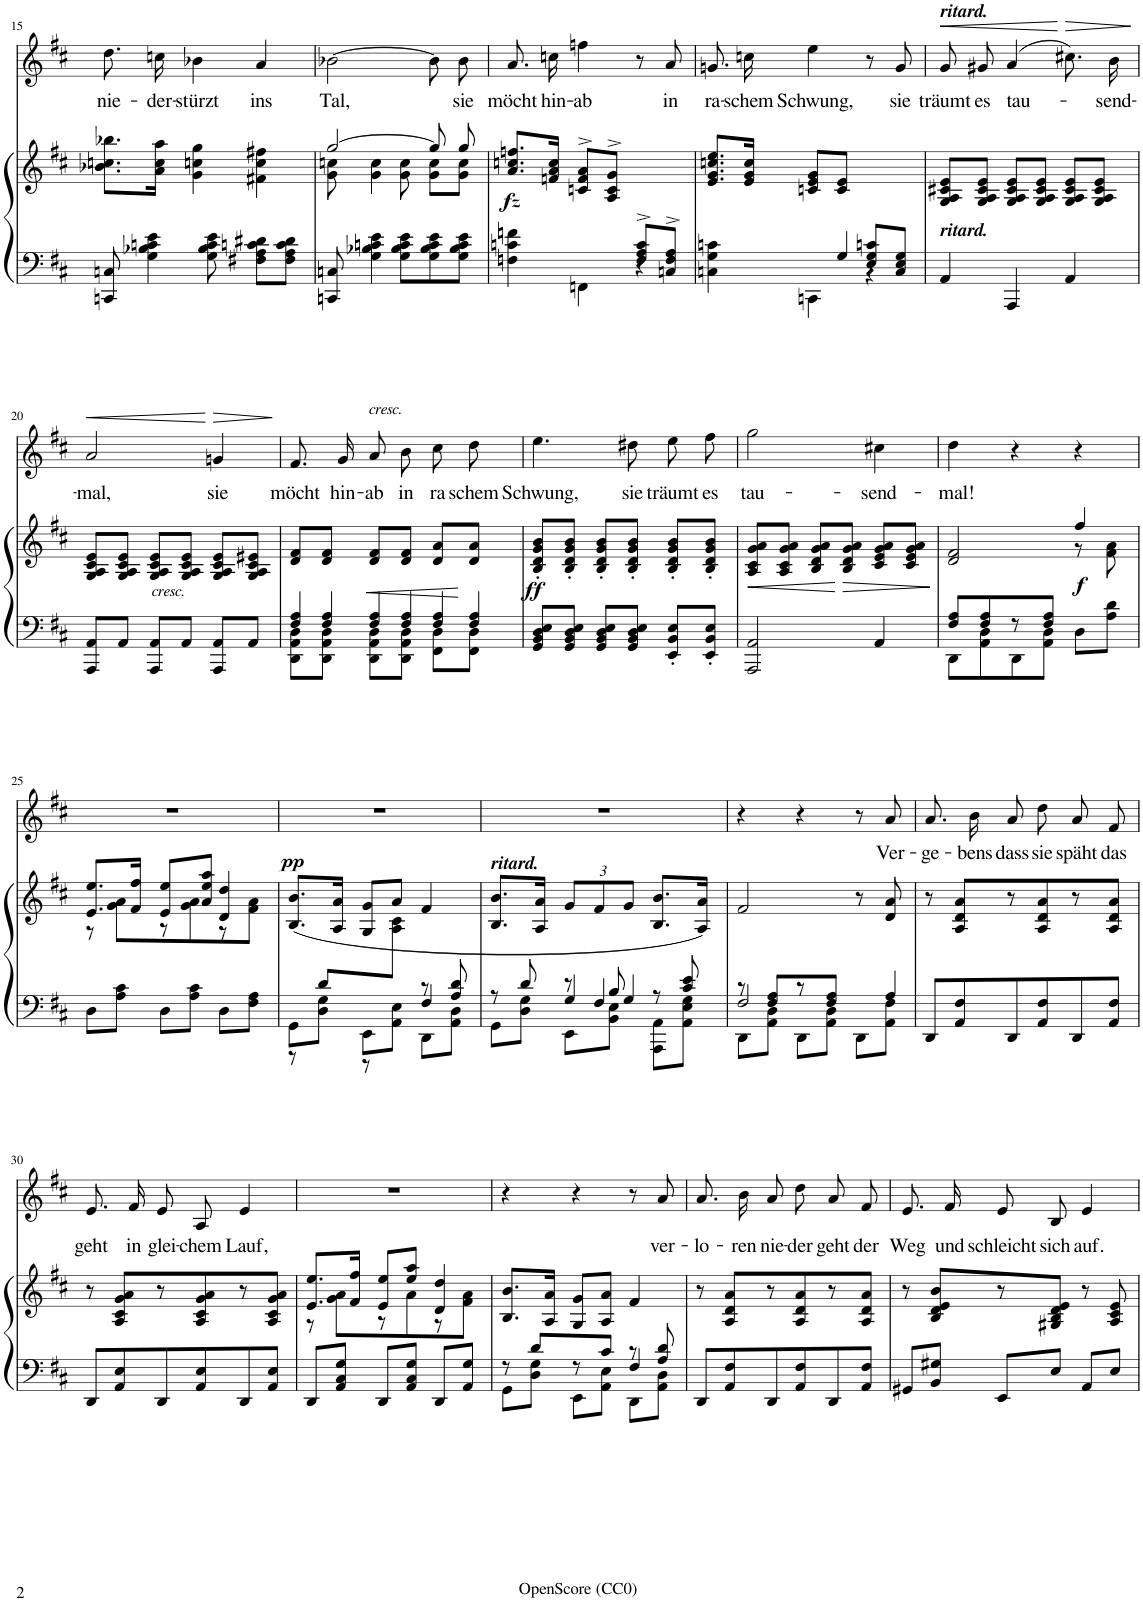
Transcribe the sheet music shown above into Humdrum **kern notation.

**kern	**kern	**dynam	**kern	**text	**dynam
*part2	*part2	*part2	*part1	*part1	*part1
*staff3	*staff2	*staff2/3	*staff1	*staff1	*staff1
*I"Pianoforte	*	*	*I"Singstimme Voice	*	*
*I'Pno	*	*	*	*	*
!!LO:PB:g=z
*clefF4	*clefG2	*	*clefG2	*	*
*k[f#c#]	*k[f#c#]	*	*k[f#c#]	*	*
*M3/4	*M3/4	*	*M3/4	*	*
=15	=15	=15	=15	=15	=15
!	!	!	!	!LO:LY:b	!
8CCn/ 8Cn/	8.b-X\ 8.ccn\ 8.bb-X\L	.	8.dd\L	nie-	.
4G\ 4B-X\ 4cn\ 4e\	.	.	.	.	.
!	!	!	!	!LO:LY:b	!
.	16a\ 16cc\ 16aa\Jk	.	16ccn\Jk	-der-	.
!	!	!	!	!LO:LY:b	!
.	4g\ 4ccn\ 4gg\	.	4b-X\	-stürzt	.
8G\ 8B-\ 8c\ 8e\	.	.	.	.	.
!	!	!	!	!LO:LY:b	!
8F#X\ 8A\ 8cn\ 8d#X\L	4f#X\ 4cc\ 4ff#X\	.	4a/	ins	.
8F#\ 8A\ 8c\ 8d#\J	.	.	.	.	.
=16	=16	=16	=16	=16	=16
*	*^	*	*	*	*
!	!	!	!	!	!LO:LY:b	!
8CCn/ 8Cn/	[2gg/	8g\ 8ccn\	.	[2b-X\	Tal,	.
4G\ 4B-X\ 4cn\ 4e\	.	4g\ 4cc\	.	.	.	.
8G\ 8B-\ 8c\ 8e\L	.	8g\ 8cc\	.	.	.	.
8G\ 8B-\ 8c\ 8e\	8gg/]	8g\ 8cc\L	.	8b-\L]	.	.
!	!	!	!	!	!LO:LY:b	!
8G\ 8B-\ 8c\ 8e\J	8gg/	8g\ 8cc\J	.	8b-\J	sie	.
=17	=17	=17	=17	=17	=17	=17
*^	*	*	*	*	*	*
!	!	!	!	!LO:DY:b	!	!LO:LY:b	!
*	*	*v	*v	*	*	*	*
2ryy	4Fn\ 4cn\ 4fn\	8.a/ 8.ccn/ 8.ffn/L	fz	8.a\L	möcht	.
!	!	!	!	!	!LO:LY:b	!
.	.	16fn/ 16a/ 16cc/Jk	.	16ccn\Jk	hin-	.
!	!	!	!	!	!LO:LY:b	!
.	4FFn\	8cn/^> 8f/^> 8a/^>L	.	4ffn\	-ab	.
.	.	8A/^> 8c/^> 8f/^>J	.	.	.	.
8F/^> 8A/^> 8c/^>L	4r	4ryy	.	8r	.	.
!	!	!	!	!	!LO:LY:b	!
8Cn/^> 8F/^> 8A/^>J	.	.	.	8a/	in	.
=18	=18	=18	=18	=18	=18	=18
*	*^	*	*	*	*	*
!	!	!	!	!	!	!LO:LY:b	!
2ryy	4Cn\ 4G\ 4cn\	4.ryy	8.e/ 8.g/ 8.ccn/ 8.ee/L	.	8.gn/L	ra-	.
!	!	!	!	!	!	!LO:LY:b	!
.	.	.	16e/ 16g/ 16cc/Jk	.	16ccn/Jk	-schem	.
!	!	!	!	!	!	!LO:LY:b	!
.	4CCn\	.	8cn/ 8e/ 8g/L	.	4ee\	Schwung,	.
.	.	8G/	8c/ 8e/J	.	.	.	.
8E/ 8G/ 8cn/L	4ryy	4r	4ryy	.	8r	.	.
!	!	!	!	!	!	!LO:LY:b	!
8C/ 8E/ 8G/J	.	.	.	.	8g/	sie	.
*v	*v	*v	*	*	*	*	*
=19	=19	=19	=19	=19	=19
!	!	!	!LO:TX:a:Bi:t=ritard.	!	!
!	!LO:TX:b:Bi:t=ritard.	!	!	!	!
!	!	!	!	!LO:LY:b	!LO:HP:b
4AA/	8G/ 8A/ 8c#X/ 8e/L	.	8g/L	träumt	<
!	!	!	!	!LO:LY:b	!
.	8G/ 8A/ 8c#/ 8e/J	.	8g#X/J	es	.
!	!	!	!	!LO:LY:b	!
4AAA/	8G/ 8A/ 8c#/ 8e/L	.	(4a/	tau-	.
.	8G/ 8A/ 8c#/ 8e/J	.	.	.	.
!	!	!	!	!	!LO:HP:n=1:b
4AA/	8G/ 8A/ 8c#/ 8e/L	.	8.cc#X\L)	.	[ >
.	8G/ 8A/ 8c#/ 8e/J	.	.	.	.
!	!	!	!	!LO:LY:b	!
.	.	.	16b\Jk	-send-	.
.	.	.	.	.	]
!!LO:LB:g=z
=20	=20	=20	=20	=20	=20
!	!	!	!	!LO:LY:b	!LO:HP:b
8AAA/ 8AA/L	8G/ 8A/ 8c#/ 8e/L	.	2a/	-mal,	<
8AA/J	8G/ 8A/ 8c#/ 8e/J	.	.	.	.
!	!LO:TX:b:i:t=cresc.	!	!	!	!
8AAA/ 8AA/L	8G/ 8A/ 8c#/ 8e/L	.	.	.	.
8AA/J	8G/ 8A/ 8c#/ 8e/J	.	.	.	.
!	!	!	!	!LO:LY:b	!LO:HP:n=1:b
8AAA/ 8AA/L	8G/ 8A/ 8c#/ 8e/L	.	4gn/	sie	[ >
8AA/J	8G/ 8A/ 8c#/ 8e#X/J	.	.	.	.
.	.	.	.	.	]
=21	=21	=21	=21	=21	=21
*^	*	*	*	*	*
!	!	!	!	!	!LO:LY:b	!
8F#/ 8A/	8DD\ 8AA\ 8D\L	8d/ 8f#/L	.	8.f#/L	möcht	.
8F#/ 8A/	8DD\ 8AA\ 8D\J	8d/ 8f#/J	.	.	.	.
!	!	!	!	!	!LO:LY:b	!
.	.	.	.	16g/Jk	hin-	.
!	!	!	!	!LO:TX:a:i:t=cresc.	!	!
!	!	!	!LO:HP:b	!	!LO:LY:b	!
8F#/ 8A/	8DD\ 8AA\ 8D\L	8d/ 8f#/L	<	8a/L	-ab	.
!	!	!	!	!	!LO:LY:b	!
8F#/ 8A/	8DD\ 8AA\ 8D\J	8d/ 8f#/J	.	8b/J	in	.
!	!	!	!	!	!LO:LY:b	!
8F#/ 8A/	8FF#\ 8D\L	8d/ 8a/L	.	8cc#\L	ra-	.
!	!	!	!	!	!LO:LY:b	!
8F#/ 8A/	8FF#\ 8D\J	8d/ 8a/J	[	8dd\J	-schem	.
=22	=22	=22	=22	=22	=22	=22
!	!	!	!LO:DY:b	!	!LO:LY:b	!
*v	*v	*	*	*	*	*
8GG/ 8BB/ 8D/ 8E/L	8B/' 8d/' 8g/' 8b/'L	ff	4.ee\	Schwung,	.
8GG/ 8BB/ 8D/ 8E/J	8B/' 8d/' 8g/' 8b/'J	.	.	.	.
8GG/ 8BB/ 8D/ 8E/L	8B/' 8d/' 8g/' 8b/'L	.	.	.	.
!	!	!	!	!LO:LY:b	!
8GG/ 8BB/ 8D/ 8E/J	8B/' 8d/' 8g/' 8b/'J	.	8dd#X\	sie	.
!	!	!	!	!LO:LY:b	!
8EE/' 8BB/' 8E/'L	8B/' 8d/' 8g/' 8b/'L	.	8ee\L	träumt	.
!	!	!	!	!LO:LY:b	!
8EE/' 8BB/' 8E/'J	8B/' 8d/' 8g/' 8b/'J	.	8ff#\J	es	.
=23	=23	=23	=23	=23	=23
!	!	!LO:HP:b	!	!LO:LY:b	!
2AAA/ 2AA/	8A/ 8c#/ 8g/ 8a/L	<	2gg\	tau-	.
.	8A/ 8c#/ 8g/ 8a/J	.	.	.	.
.	8B/ 8d/ 8g/ 8a/L	.	.	.	.
!	!	!LO:HP:n=1:b	!	!	!
.	8B/ 8d/ 8g/ 8a/J	[ >	.	.	.
!	!	!	!	!LO:LY:b	!
4AA/	8c#/ 8e/ 8g/ 8a/L	.	4cc#X\	-send-	.
.	8c#/ 8e/ 8g/ 8a/J	.	.	.	.
.	.	]	.	.	.
=24	=24	=24	=24	=24	=24
*^	*^	*	*	*	*
!	!	!	!	!	!	!LO:LY:b	!
8F#/ 8A/L	8DD\L	2d/ 2f#/	2ryy	.	4dd\	-mal!	.
8F#/ 8A/	8AA\ 8D\	.	.	.	.	.	.
8r	8DD\	.	.	.	4r	.	.
8F#/ 8A/J	8AA\ 8D\J	.	.	.	.	.	.
!	!	!	!	!LO:DY:b	!	!	!
8D\L	4ryy	4ff#/	8r	f	4r	.	.
8A\ 8d\J	.	.	8f#\ 8a\	.	.	.	.
*v	*v	*	*	*	*	*	*
!!LO:LB:g=z
=25	=25	=25	=25	=25	=25	=25
8D\L	8.e/ 8.ee/L	8r	.	2.r	.	.
8A\ 8c#\J	.	8g\ 8a\L	.	.	.	.
.	16f#/ 16ff#/Jk	.	.	.	.	.
8D\L	8e/ 8ee/L	8r	.	.	.	.
8A\ 8c#\J	8a/ 8ee/ 8aa/J	8g\ 8a\	.	.	.	.
8D\L	4d/ 4dd/	8r	.	.	.	.
8F#\ 8A\J	.	8f#\ 8a\J	.	.	.	.
=26	=26	=26	=26	=26	=26	=26
*^	*	*	*	*	*	*
*	*^	*	*	*	*	*	*
!	!	!	!	!	!LO:DY:a	!	!	!
8GG\L	8r	2ryy	(8.B/ 8.b/L	4.ryy	pp	2.r	.	.
8D\ 8G\J	8d/L	.	.	.	.	.	.	.
.	.	.	16A/ 16a/Jk	.	.	.	.	.
8EE\L	8r	.	8G/ 8g/L	.	.	.	.	.
8AA\ 8E\J	8ryy	.	8a/J	8A\ 8c#\J	.	.	.	.
8DD\L	8r	4F#/	4f#/	4ryy	.	.	.	.
8AA\ 8D\J	8A/ 8d/	.	.	.	.	.	.	.
*	*	*	*v	*v	*	*	*	*
=27	=27	=27	=27	=27	=27	=27	=27
!	!	!	!LO:TX:a:Bi:t=ritard.	!	!	!	!
8r	4ryy	8GG\L	8.B/ 8.b/L	.	2.r	.	.
8d/	.	8D\ 8G\J	.	.	.	.	.
.	.	.	16A/ 16a/Jk	.	.	.	.
*	*Xtuplet	*	*Xbrackettup	*	*	*	*
8r	12G/	8EE\L	12g/L	.	.	.	.
.	12F#/	.	12f#/	.	.	.	.
8B/	.	8BB\ 8E\J	.	.	.	.	.
.	12G/	.	12g/J	.	.	.	.
8r	4ryy	8AAA\ 8AA\L	8.B/ 8.b/L	.	.	.	.
8c#/ 8e/	.	8AA\ 8E\ 8G\J	.	.	.	.	.
.	.	.	16A/ 16a/Jk)	.	.	.	.
=28	=28	=28	=28	=28	=28	=28	=28
8r	8DD\L	2F#/	2f#/	.	4r	.	.
8F#/ 8A/L	8AA\ 8D\J	.	.	.	.	.	.
8r	8DD\L	.	.	.	4r	.	.
8F#/ 8A/J	8AA\ 8D\J	.	.	.	.	.	.
8DD\L	8ryy	4ryy	8r	.	8r	.	.
!	!	!	!	!	!	!LO:LY:b	!
8AA\ 8F#\J	8A/	.	8d/ 8a/	.	8a/	Ver-	.
*	*v	*v	*	*	*	*	*
=29	=29	=29	=29	=29	=29	=29
!	!	!	!	!	!LO:LY:b	!
*v	*v	*	*	*	*	*
8DD/L	8r	.	8.a/L	-ge-	.
8AA/ 8F#/	8A/ 8d/ 8a/L	.	.	.	.
!	!	!	!	!LO:LY:b	!
.	.	.	16b/Jk	-bens	.
!	!	!	!	!LO:LY:b	!
8DD/	8r	.	8a\L	dass	.
!	!	!	!	!LO:LY:b	!
8AA/ 8F#/	8A/ 8d/ 8a/	.	8dd\J	sie	.
!	!	!	!	!LO:LY:b	!
8DD/	8r	.	8a/L	späht	.
!	!	!	!	!LO:LY:b	!
8AA/ 8F#/J	8A/ 8d/ 8a/J	.	8f#/J	das	.
!!LO:LB:g=z
=30	=30	=30	=30	=30	=30
!	!	!	!	!LO:LY:b	!
8DD/L	8r	.	8.e/L	geht	.
8AA/ 8E/	8A/ 8c#/ 8g/ 8a/L	.	.	.	.
!	!	!	!	!LO:LY:b	!
.	.	.	16f#/Jk	in	.
!	!	!	!	!LO:LY:b	!
8DD/	8r	.	8e/L	glei-	.
!	!	!	!	!LO:LY:b	!
8AA/ 8E/	8A/ 8c#/ 8g/ 8a/	.	8A/J	-chem	.
!	!	!	!	!LO:LY:b	!
8DD/	8r	.	4e/	Lauf,	.
8AA/ 8E/J	8A/ 8c#/ 8g/ 8a/J	.	.	.	.
=31	=31	=31	=31	=31	=31
*	*^	*	*	*	*
8DD/L	8.e/ 8.ee/L	8r	.	2.r	.	.
8AA/ 8C#/ 8G/J	.	8g\ 8a\L	.	.	.	.
.	16f#/ 16ff#/Jk	.	.	.	.	.
8DD/L	8e/ 8ee/L	8r	.	.	.	.
8AA/ 8C#/ 8G/J	8ee/ 8aa/J	8a\	.	.	.	.
8DD/L	4d/ 4dd/	8r	.	.	.	.
8AA/ 8G/J	.	8f#\ 8a\J	.	.	.	.
*	*v	*v	*	*	*	*
=32	=32	=32	=32	=32	=32
*^	*	*	*	*	*
*	*^	*	*	*	*	*
8r	8GG\L	2ryy	8.B/ 8.b/L	.	4r	.	.
8d/L	8D\ 8G\J	.	.	.	.	.	.
.	.	.	16A/ 16a/Jk	.	.	.	.
8r	8EE\L	.	8G/ 8g/L	.	4r	.	.
8c#/J	8AA\ 8E\J	.	8A/ 8a/J	.	.	.	.
8r	8DD\L	4F#/	4f#/	.	8r	.	.
!	!	!	!	!	!	!LO:LY:b	!
8A/ 8d/	8AA\ 8D\J	.	.	.	8a/	ver-	.
*	*v	*v	*	*	*	*	*
=33	=33	=33	=33	=33	=33	=33
!	!	!	!	!	!LO:LY:b	!
*v	*v	*	*	*	*	*
8DD/L	8r	.	8.a/L	-lo-	.
8AA/ 8F#/	8A/ 8d/ 8a/L	.	.	.	.
!	!	!	!	!LO:LY:b	!
.	.	.	16b/Jk	-ren	.
!	!	!	!	!LO:LY:b	!
8DD/	8r	.	8a\L	nie-	.
!	!	!	!	!LO:LY:b	!
8AA/ 8F#/	8A/ 8d/ 8a/	.	8dd\J	-der	.
!	!	!	!	!LO:LY:b	!
8DD/	8r	.	8a/L	geht	.
!	!	!	!	!LO:LY:b	!
8AA/ 8F#/J	8A/ 8d/ 8a/J	.	8f#/J	der	.
=34	=34	=34	=34	=34	=34
!	!	!	!	!LO:LY:b	!
8GG#X/L	8r	.	8.e/L	Weg	.
8BB/ 8G#X/J	8B/ 8d/ 8e/ 8b/L	.	.	.	.
!	!	!	!	!LO:LY:b	!
.	.	.	16f#/Jk	und	.
!	!	!	!	!LO:LY:b	!
8EE/L	8r	.	8e/L	schleicht	.
!	!	!	!	!LO:LY:b	!
8E/J	8G#X/ 8B/ 8d/ 8e/J	.	8B/J	sich	.
!	!	!	!	!LO:LY:b	!
8AA/L	8r	.	4e/	auf.	.
8E/J	8A/ 8c#/ 8e/	.	.	.	.
=	=	=	=	=	=
*-	*-	*-	*-	*-	*-
